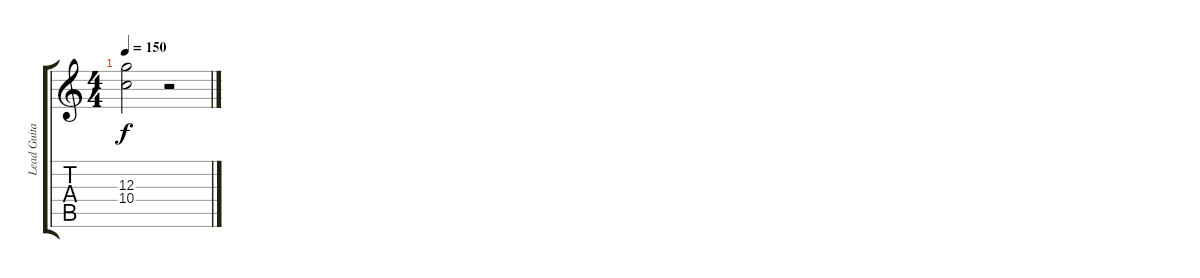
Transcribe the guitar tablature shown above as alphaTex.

\track ("Lead Guitar " "Lead Guita") {instrument distortionguitar}
\staff {score tabs}
\tuning (E4 B3 G3 D3 A2 E2) {hide}
\ts (4 4)
\tempo 150
\clef g2
\ks c
(12.3 10.4).2{dy f} r.2
